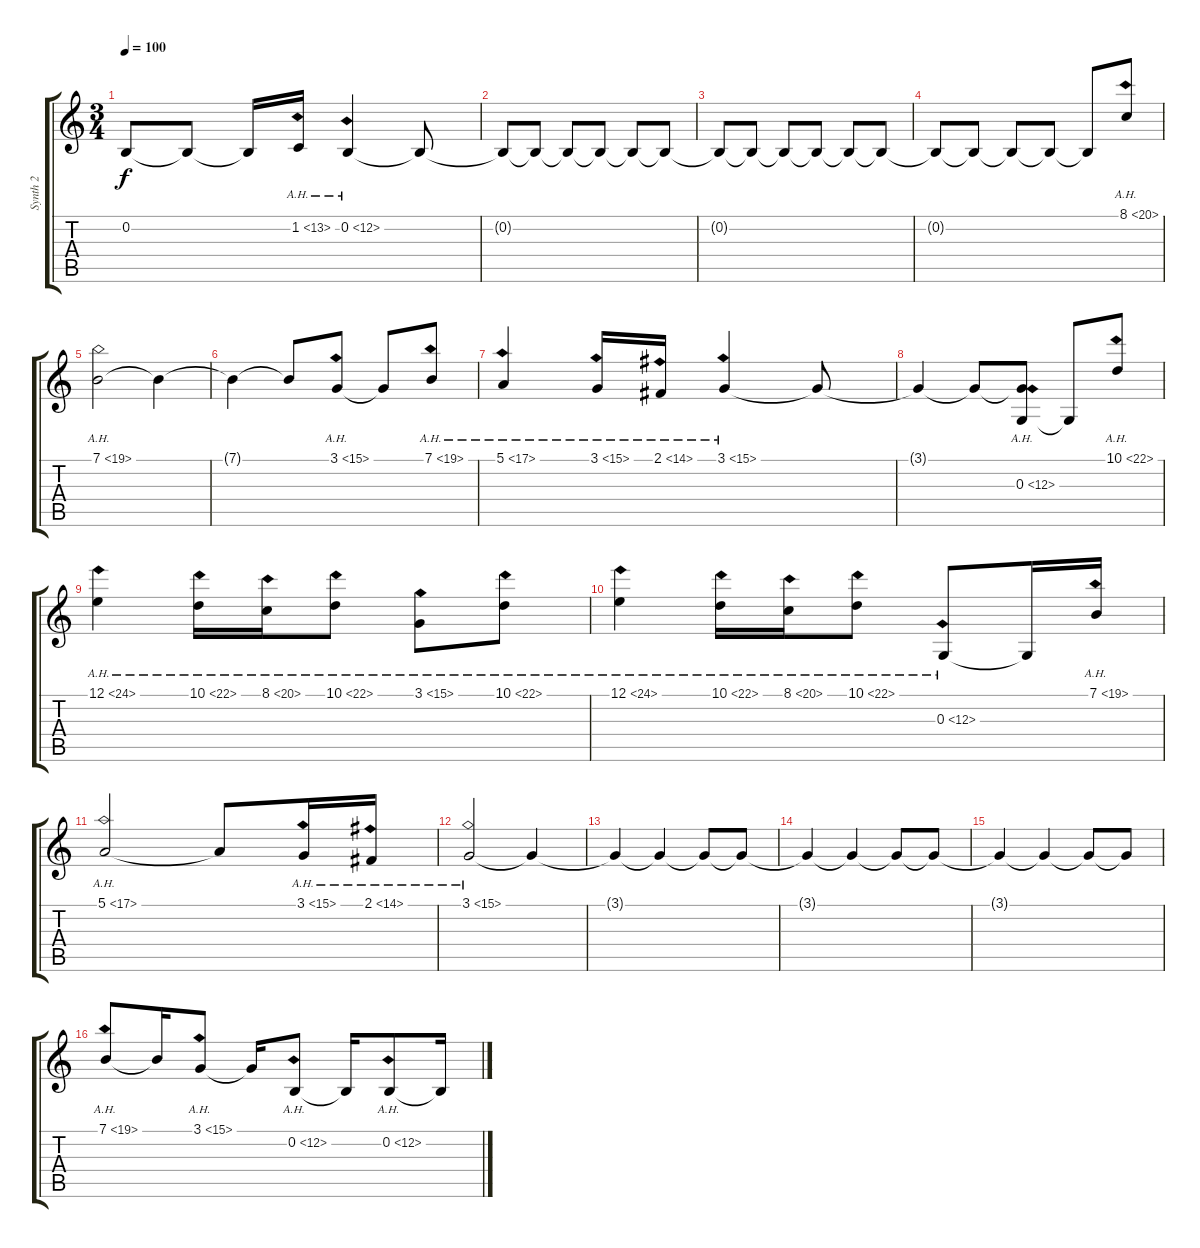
\track ("Synth 2" "Synth 2") {instrument fx1rain}
\staff {score tabs}
\tuning (E4 B3 G3 D3 A2 E2) {hide}
\ts (3 4)
\tempo 100
\clef g2
\ks c
0.2{t}.8{dy f volume 6} 0.2{t}.8{volume 5} 0.2{t}.16 1.2{ah 12}.16{volume 13} 0.2{ah 12}.4 0.2{t}.8 |
0.2{t}.8 0.2{t}.8 0.2{t}.8 0.2{t}.8 0.2{t}.8 0.2{t}.8 |
0.2{t}.8{volume 12} 0.2{t}.8{volume 11} 0.2{t}.8{volume 10} 0.2{t}.8{volume 9} 0.2{t}.8{volume 8} 0.2{t}.8{volume 7} |
0.2{t}.8{volume 6} 0.2{t}.8{volume 5} 0.2{t}.8{volume 4} 0.2{t}.8{volume 3} 0.2{t}.8 8.1{ah 12}.8{volume 13} |
7.1{ah 12}.2 7.1{t}.4 |
7.1{t}.4 7.1{t}.8 3.1{ah 12}.8 3.1{t}.8 7.1{ah 12}.8 |
5.1{ah 12}.4 3.1{ah 12}.16 2.1{ah 12}.16 3.1{ah 12}.4 3.1{t}.8 |
3.1{t}.4 3.1{t}.8 (3.1{t} 0.3{ah 12}).8 0.3{t}.8 10.1{ah 12}.8 |
12.1{ah 12}.4 10.1{ah 12}.16 8.1{ah 12}.16 10.1{ah 12}.8 3.1{ah 12}.8 10.1{ah 12}.8 |
12.1{ah 12}.4 10.1{ah 12}.16 8.1{ah 12}.16 10.1{ah 12}.8 0.3{ah 12}.8 0.3{t}.16 7.1{ah 12}.16 |
5.1{ah 12}.2 5.1{t}.8 3.1{ah 12}.16 2.1{ah 12}.16 |
3.1{ah 12}.2 3.1{t}.4 |
3.1{t}.4 3.1{t}.4{volume 12} 3.1{t}.8{volume 11} 3.1{t}.8 |
3.1{t}.4{volume 10} 3.1{t}.4{volume 9} 3.1{t}.8{volume 8} 3.1{t}.8{volume 7} |
3.1{t}.4{volume 6} 3.1{t}.4{volume 5} 3.1{t}.8{volume 4} 3.1{t}.8 |
7.1{ah 12}.8{volume 13} 7.1{t}.16 3.1{ah 12}.8 3.1{t}.16 0.2{ah 12}.8 0.2{t}.16 0.2{ah 12}.8 0.2{t}.16
